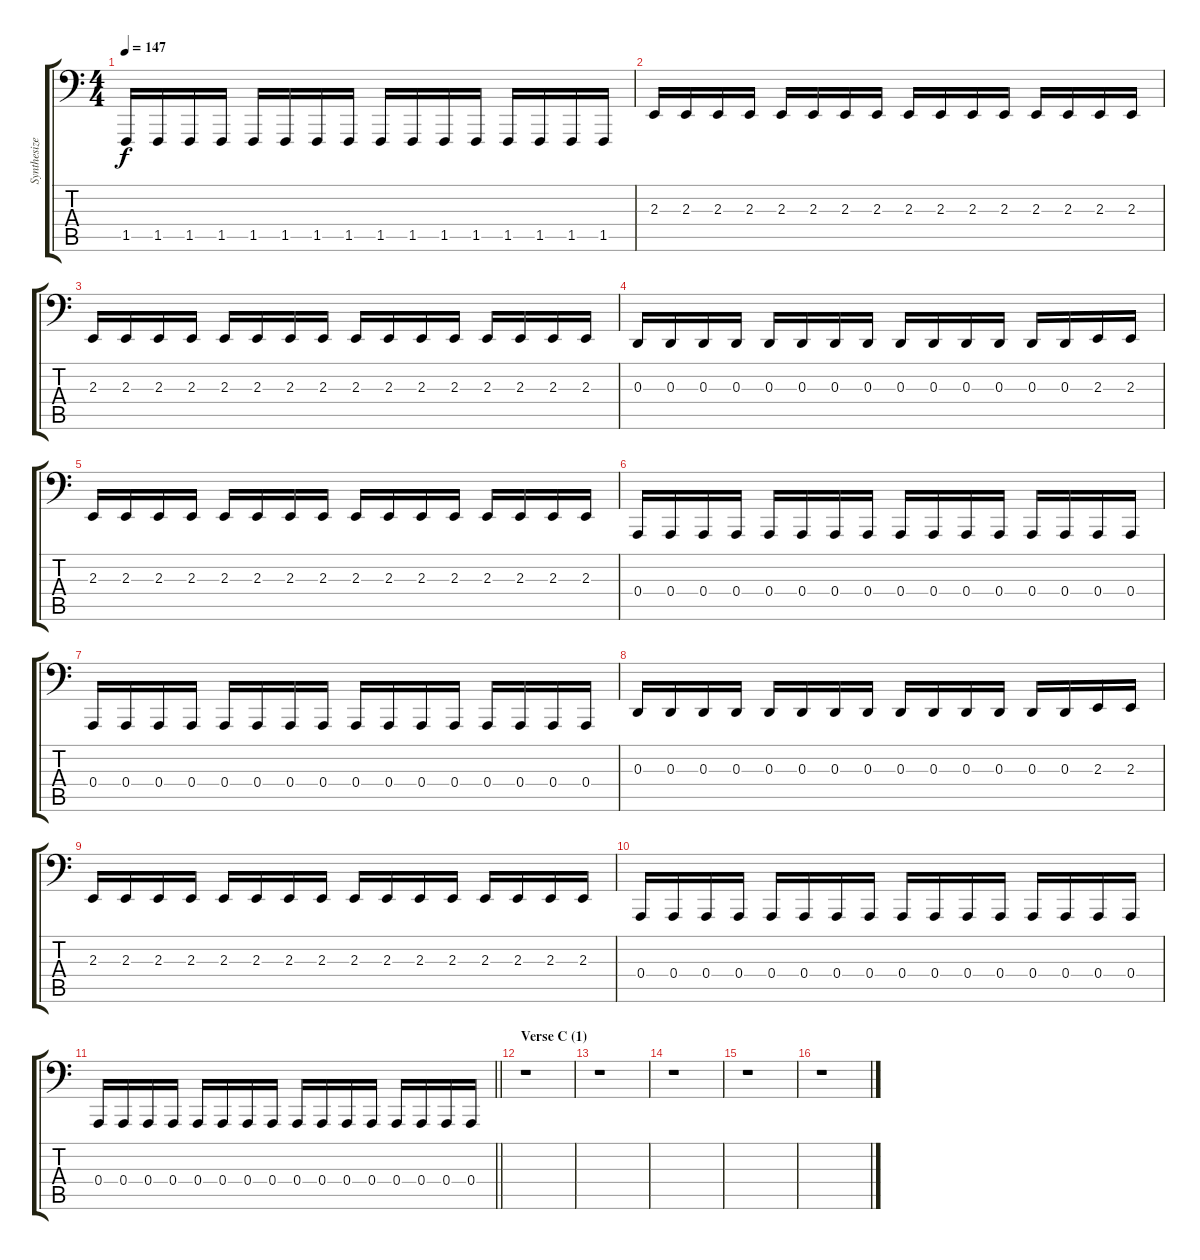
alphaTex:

\track ("Synthesizer II" "Synthesize") {instrument pad2warm}
\staff {score tabs}
\tuning (C3 G2 D2 A1 E1 B0) {hide}
\ts (4 4)
\tempo 147
\clef f4
\ks aminor
1.5.16{dy f} 1.5.16 1.5.16 1.5.16 1.5.16 1.5.16 1.5.16 1.5.16 1.5.16 1.5.16 1.5.16 1.5.16 1.5.16 1.5.16 1.5.16 1.5.16 |
2.3.16 2.3.16 2.3.16 2.3.16 2.3.16 2.3.16 2.3.16 2.3.16 2.3.16 2.3.16 2.3.16 2.3.16 2.3.16 2.3.16 2.3.16 2.3.16 |
2.3.16 2.3.16 2.3.16 2.3.16 2.3.16 2.3.16 2.3.16 2.3.16 2.3.16 2.3.16 2.3.16 2.3.16 2.3.16 2.3.16 2.3.16 2.3.16 |
0.3.16 0.3.16 0.3.16 0.3.16 0.3.16 0.3.16 0.3.16 0.3.16 0.3.16 0.3.16 0.3.16 0.3.16 0.3.16 0.3.16 2.3.16 2.3.16 |
2.3.16 2.3.16 2.3.16 2.3.16 2.3.16 2.3.16 2.3.16 2.3.16 2.3.16 2.3.16 2.3.16 2.3.16 2.3.16 2.3.16 2.3.16 2.3.16 |
0.4.16 0.4.16 0.4.16 0.4.16 0.4.16 0.4.16 0.4.16 0.4.16 0.4.16 0.4.16 0.4.16 0.4.16 0.4.16 0.4.16 0.4.16 0.4.16 |
0.4.16 0.4.16 0.4.16 0.4.16 0.4.16 0.4.16 0.4.16 0.4.16 0.4.16 0.4.16 0.4.16 0.4.16 0.4.16 0.4.16 0.4.16 0.4.16 |
0.3.16 0.3.16 0.3.16 0.3.16 0.3.16 0.3.16 0.3.16 0.3.16 0.3.16 0.3.16 0.3.16 0.3.16 0.3.16 0.3.16 2.3.16 2.3.16 |
2.3.16 2.3.16 2.3.16 2.3.16 2.3.16 2.3.16 2.3.16 2.3.16 2.3.16 2.3.16 2.3.16 2.3.16 2.3.16 2.3.16 2.3.16 2.3.16 |
0.4.16 0.4.16 0.4.16 0.4.16 0.4.16 0.4.16 0.4.16 0.4.16 0.4.16 0.4.16 0.4.16 0.4.16 0.4.16 0.4.16 0.4.16 0.4.16 |
\barLineRight lightlight
0.4.16 0.4.16 0.4.16 0.4.16 0.4.16 0.4.16 0.4.16 0.4.16 0.4.16 0.4.16 0.4.16 0.4.16 0.4.16 0.4.16 0.4.16 0.4.16 |
\section ("" "Verse C (1)")
r.1 |
r.1 |
r.1 |
r.1 |
r.1
